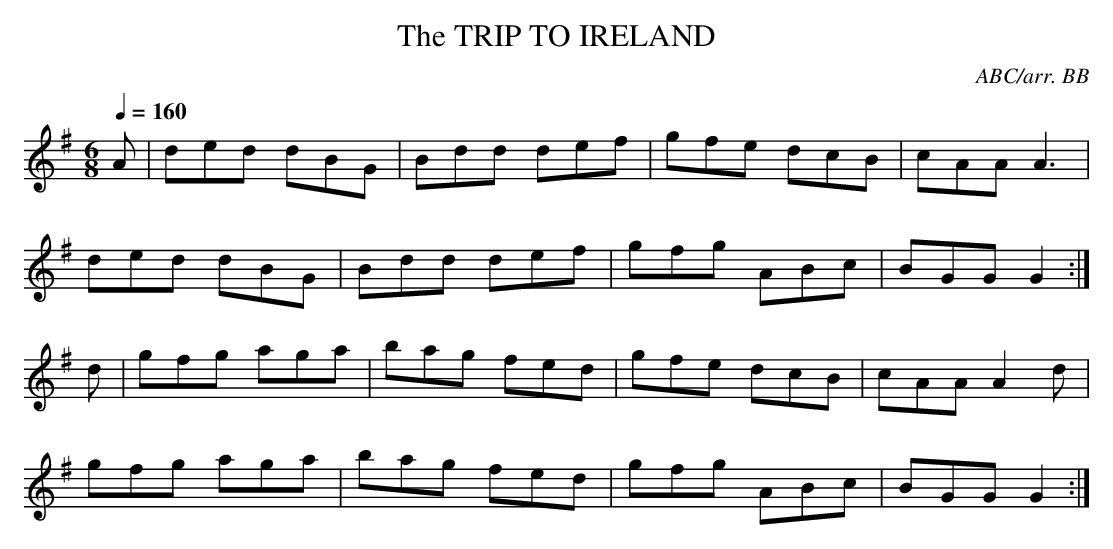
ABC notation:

X:1
T:TRIP TO IRELAND, The
C:ABC/arr. BB
other tunes with this name, but strangely enough
there aren't (that I have come across, anyway).
Q:1/4=160
L:1/8
M:6/8
K:G
A|ded dBG|Bdd def|gfe dcB|cAA A3|
ded dBG|Bdd def|gfg ABc|BGG G2 :|
d|gfg aga|bag fed|gfe dcB|cAA A2d|
gfg aga|bag fed|gfg ABc|BGG G2 :|
